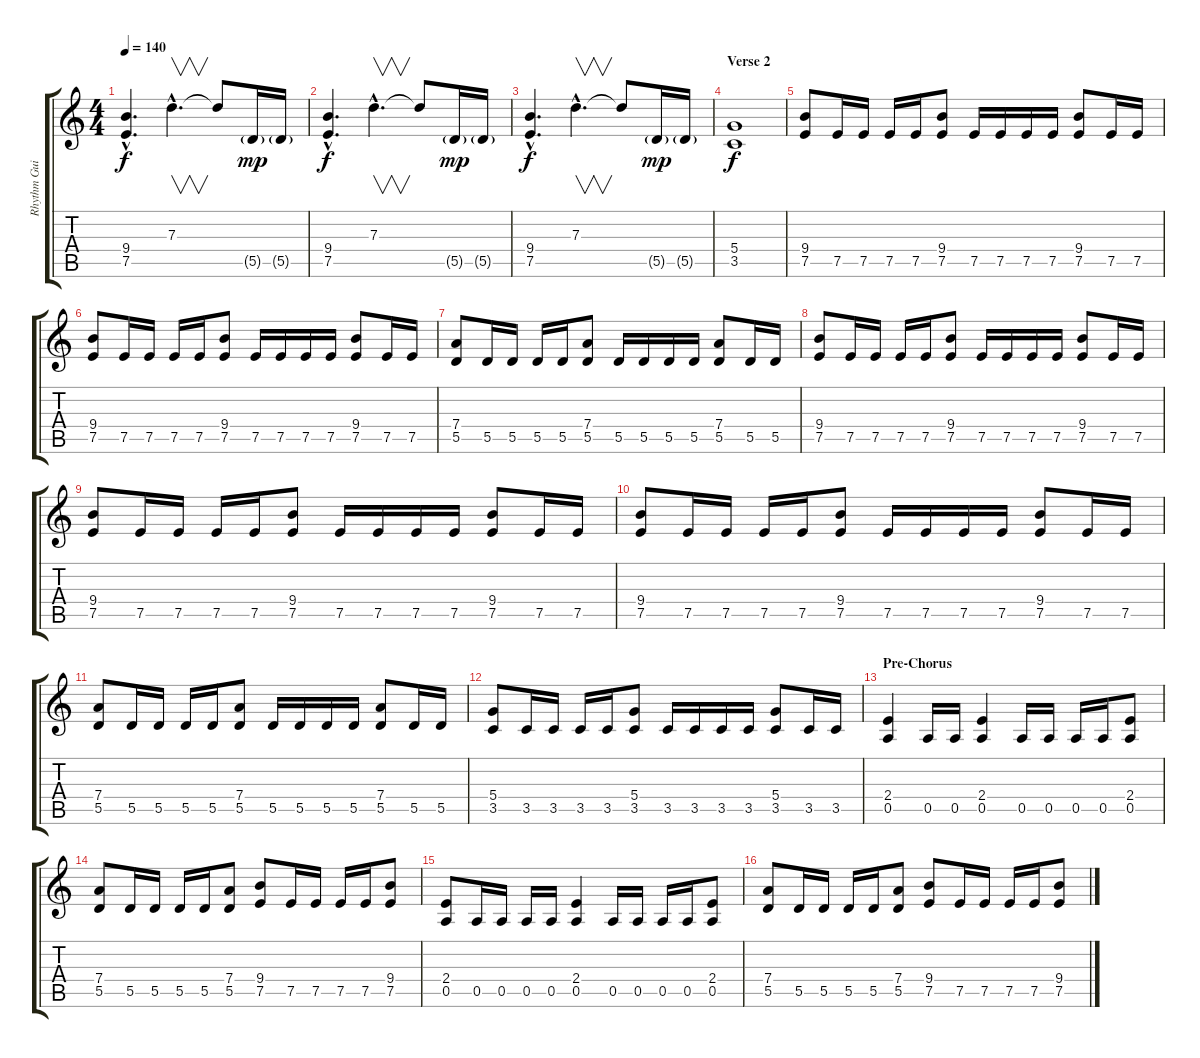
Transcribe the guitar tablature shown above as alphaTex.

\track ("Rhythm Guitar 1" "Rhythm Gui") {instrument overdrivenguitar}
\staff {score tabs}
\tuning (E4 B3 G3 D3 A2 E2) {hide}
\ts (4 4)
\tempo 140
\clef g2
\ks c
(9.4{hac} 7.5{hac}).4{d dy f} 7.3{hac}.4{v d instrument guitarharmonics} 7.3{t}.8{instrument overdrivenguitar} 5.5{g}.16{dy mp} 5.5{g}.16 |
(9.4{hac} 7.5{hac}).4{d dy f} 7.3{hac}.4{v d instrument guitarharmonics} 7.3{t}.8{instrument overdrivenguitar} 5.5{g}.16{dy mp} 5.5{g}.16 |
(9.4{hac} 7.5{hac}).4{d dy f} 7.3{hac}.4{v d instrument guitarharmonics} 7.3{t}.8{instrument overdrivenguitar} 5.5{g}.16{dy mp} 5.5{g}.16 |
\section ("" "Verse 2")
(5.4 3.5).1{dy f} |
(9.4 7.5).8 7.5.16 7.5.16 7.5.16 7.5.16 (9.4 7.5).8 7.5.16 7.5.16 7.5.16 7.5.16 (9.4 7.5).8 7.5.16 7.5.16 |
(9.4 7.5).8 7.5.16 7.5.16 7.5.16 7.5.16 (9.4 7.5).8 7.5.16 7.5.16 7.5.16 7.5.16 (9.4 7.5).8 7.5.16 7.5.16 |
(7.4 5.5).8 5.5.16 5.5.16 5.5.16 5.5.16 (7.4 5.5).8 5.5.16 5.5.16 5.5.16 5.5.16 (7.4 5.5).8 5.5.16 5.5.16 |
(9.4 7.5).8 7.5.16 7.5.16 7.5.16 7.5.16 (9.4 7.5).8 7.5.16 7.5.16 7.5.16 7.5.16 (9.4 7.5).8 7.5.16 7.5.16 |
(9.4 7.5).8 7.5.16 7.5.16 7.5.16 7.5.16 (9.4 7.5).8 7.5.16 7.5.16 7.5.16 7.5.16 (9.4 7.5).8 7.5.16 7.5.16 |
(9.4 7.5).8 7.5.16 7.5.16 7.5.16 7.5.16 (9.4 7.5).8 7.5.16 7.5.16 7.5.16 7.5.16 (9.4 7.5).8 7.5.16 7.5.16 |
(7.4 5.5).8 5.5.16 5.5.16 5.5.16 5.5.16 (7.4 5.5).8 5.5.16 5.5.16 5.5.16 5.5.16 (7.4 5.5).8 5.5.16 5.5.16 |
(5.4 3.5).8 3.5.16 3.5.16 3.5.16 3.5.16 (5.4 3.5).8 3.5.16 3.5.16 3.5.16 3.5.16 (5.4 3.5).8 3.5.16 3.5.16 |
\section ("" "Pre-Chorus")
(2.4 0.5).4 0.5.16 0.5.16 (2.4 0.5).4 0.5.16 0.5.16 0.5.16 0.5.16 (2.4 0.5).8 |
(7.4 5.5).8 5.5.16 5.5.16 5.5.16 5.5.16 (7.4 5.5).8 (9.4 7.5).8 7.5.16 7.5.16 7.5.16 7.5.16 (9.4 7.5).8 |
(2.4 0.5).8 0.5.16 0.5.16 0.5.16 0.5.16 (2.4 0.5).4 0.5.16 0.5.16 0.5.16 0.5.16 (2.4 0.5).8 |
(7.4 5.5).8 5.5.16 5.5.16 5.5.16 5.5.16 (7.4 5.5).8 (9.4 7.5).8 7.5.16 7.5.16 7.5.16 7.5.16 (9.4 7.5).8
